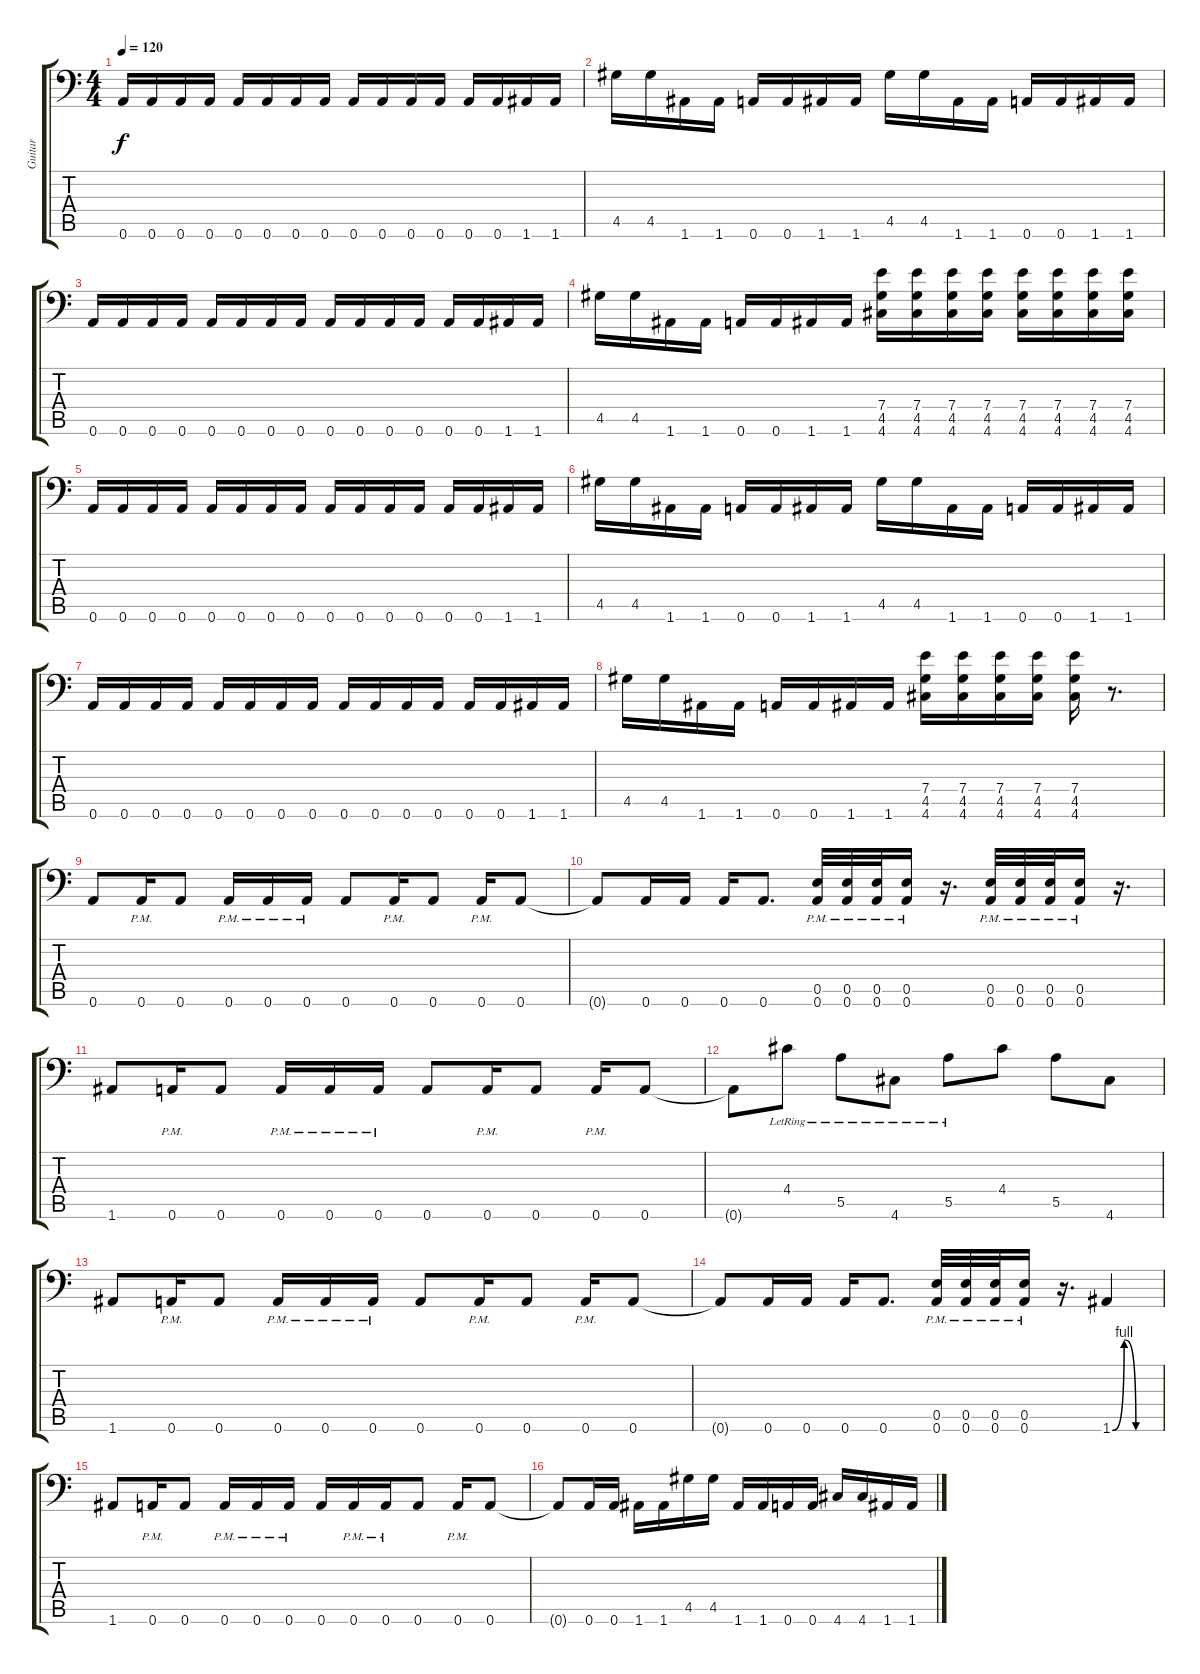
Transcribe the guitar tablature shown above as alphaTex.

\track ("Guitar" "Guitar") {instrument distortionguitar}
\staff {score tabs}
\tuning (B3 Gb3 D3 A2 E2 A1) {hide}
\ts (4 4)
\tempo 120
\clef f4
\ks c
0.6.16{dy f} 0.6.16 0.6.16 0.6.16 0.6.16 0.6.16 0.6.16 0.6.16 0.6.16 0.6.16 0.6.16 0.6.16 0.6.16 0.6.16 1.6.16 1.6.16 |
4.5.16 4.5.16 1.6.16 1.6.16 0.6.16 0.6.16 1.6.16 1.6.16 4.5.16 4.5.16 1.6.16 1.6.16 0.6.16 0.6.16 1.6.16 1.6.16 |
0.6.16 0.6.16 0.6.16 0.6.16 0.6.16 0.6.16 0.6.16 0.6.16 0.6.16 0.6.16 0.6.16 0.6.16 0.6.16 0.6.16 1.6.16 1.6.16 |
4.5.16 4.5.16 1.6.16 1.6.16 0.6.16 0.6.16 1.6.16 1.6.16 (7.4 4.5 4.6).16 (7.4 4.5 4.6).16 (7.4 4.5 4.6).16 (7.4 4.5 4.6).16 (7.4 4.5 4.6).16 (7.4 4.5 4.6).16 (7.4 4.5 4.6).16 (7.4 4.5 4.6).16 |
0.6.16 0.6.16 0.6.16 0.6.16 0.6.16 0.6.16 0.6.16 0.6.16 0.6.16 0.6.16 0.6.16 0.6.16 0.6.16 0.6.16 1.6.16 1.6.16 |
4.5.16 4.5.16 1.6.16 1.6.16 0.6.16 0.6.16 1.6.16 1.6.16 4.5.16 4.5.16 1.6.16 1.6.16 0.6.16 0.6.16 1.6.16 1.6.16 |
0.6.16 0.6.16 0.6.16 0.6.16 0.6.16 0.6.16 0.6.16 0.6.16 0.6.16 0.6.16 0.6.16 0.6.16 0.6.16 0.6.16 1.6.16 1.6.16 |
4.5.16 4.5.16 1.6.16 1.6.16 0.6.16 0.6.16 1.6.16 1.6.16 (7.4 4.5 4.6).16 (7.4 4.5 4.6).16 (7.4 4.5 4.6).16 (7.4 4.5 4.6).16 (7.4 4.5 4.6).16 r.8{d} |
0.6.8 0.6{pm}.16 0.6.8 0.6{pm}.16 0.6{pm}.16 0.6{pm}.16 0.6.8 0.6{pm}.16 0.6.8 0.6{pm}.16 0.6.8 |
0.6{t}.8 0.6.16 0.6.16 0.6.16 0.6.8{d} (0.5{pm} 0.6{pm}).32 (0.5{pm} 0.6{pm}).32 (0.5{pm} 0.6{pm}).32 (0.5{pm} 0.6{pm}).16 r.16{d} (0.5{pm} 0.6{pm}).32 (0.5{pm} 0.6{pm}).32 (0.5{pm} 0.6{pm}).32 (0.5{pm} 0.6{pm}).16 r.16{d} |
1.6.8 0.6{pm}.16 0.6.8 0.6{pm}.16 0.6{pm}.16 0.6{pm}.16 0.6.8 0.6{pm}.16 0.6.8 0.6{pm}.16 0.6.8 |
0.6{t}.8 4.4{lr}.8 5.5{lr}.8 4.6{lr}.8 5.5{lr}.8 4.4.8 5.5.8 4.6.8 |
1.6.8 0.6{pm}.16 0.6.8 0.6{pm}.16 0.6{pm}.16 0.6{pm}.16 0.6.8 0.6{pm}.16 0.6.8 0.6{pm}.16 0.6.8 |
0.6{t}.8 0.6.16 0.6.16 0.6.16 0.6.8{d} (0.5{pm} 0.6{pm}).32 (0.5{pm} 0.6{pm}).32 (0.5{pm} 0.6{pm}).32 (0.5{pm} 0.6{pm}).16 r.16{d} 1.6{be (custom 0 0 15 4 30 0 60 0)}.4 |
1.6.8 0.6{pm}.16 0.6.8 0.6{pm}.16 0.6{pm}.16 0.6{pm}.16 0.6.16 0.6{pm}.16 0.6{pm}.16 0.6.8 0.6{pm}.16 0.6.8 |
0.6{t}.8 0.6.16 0.6.16 1.6.16 1.6.16 4.5.16 4.5.16 1.6.16 1.6.16 0.6.16 0.6.16 4.6.16 4.6.16 1.6.16 1.6.16
